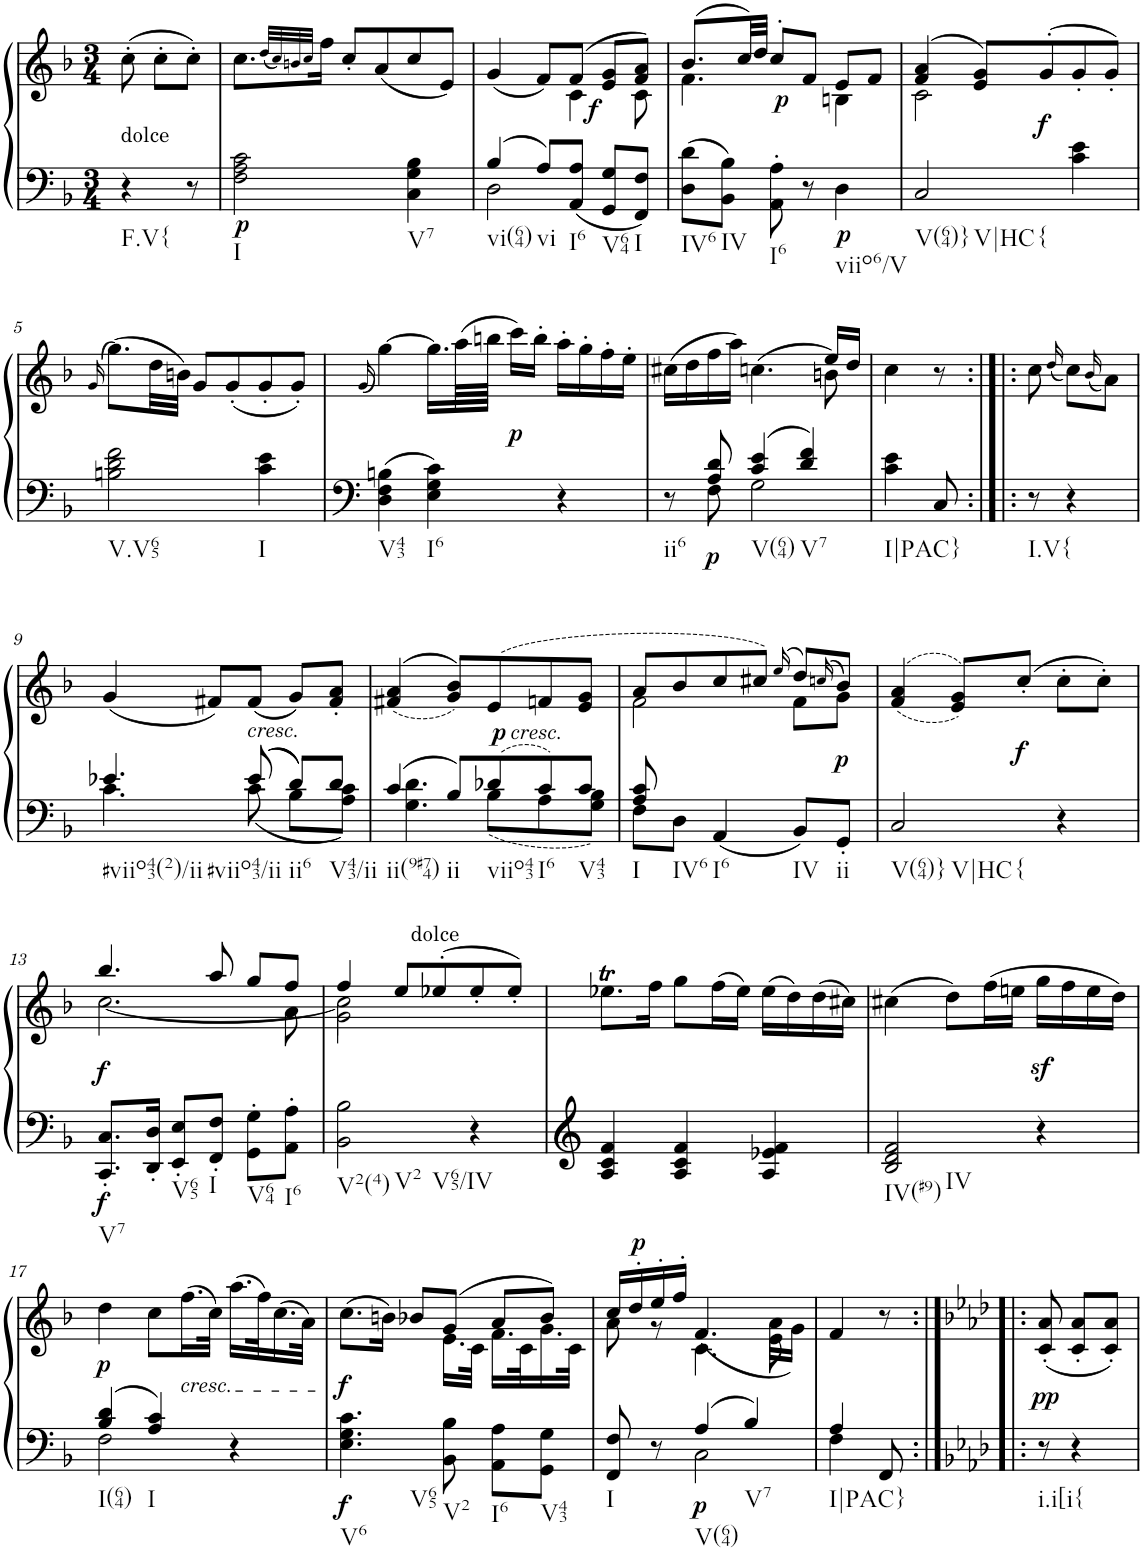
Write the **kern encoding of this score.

**kern	**kern	**dynam
*part1	*part1	*part1
*staff2	*staff1	*staff1/2
*I"Piano, Piano right	*	*
*I'Pno.	*	*
*clefF4	*clefG2	*
*k[b-]	*k[b-]	*
*M3/4	*M3/4	*
=	=	=
!LO:TX:a:t=dolce	!	!
!LO:TX:b:t=F.V{	!	!
4r	(8cc'\	.
.	8cc'\L	.
8r	8cc'\J)	.
=1	=1	=1
!LO:TX:b:t=I	!	!
!	!	!LO:DY:b=2
2F\ 2A\ 2c\	8.cc\L	p
.	(32qdd/LLL	.
.	32qcc/)	.
.	32qbn/	.
.	32qcc/JJJ	.
.	16ff\Jk	.
.	8cc'/L	.
.	(8a/	.
!LO:TX:b:t=V7	!	!
4C\ 4G\ 4B-\	8cc/	.
.	8e/J)	.
=2	=2	=2
*^	*^	*
!LO:TX:b:t=vi(64)	!	!	!	!
4B-/	2D\	(4g/	4.ryy	.
!LO:TX:b:t=vi	!	!	!	!
8A/L	.	8f/L)	.	.
!LO:TX:b:t=I6	!	!	!	!
8AA/ 8A/J	.	(8f/J	4c\	.
!LO:TX:b:t=V64	!	!	!	!
!	!	!	!	!LO:DY:b
8GG/ 8G/L	4ryy	8e/ 8g/L	.	f
!LO:TX:b:t=I	!	!	!	!
8FF/ 8F/J	.	8f/ 8a/J)	8c\	.
*v	*v	*	*	*
=3	=3	=3	=3
!LO:TX:b:t=IV6	!	!	!
8D\ 8d\L	(8.b-/L	4.f\	.
!LO:TX:b:t=IV	!	!	!
8BB-\ 8B-\J	.	.	.
.	32cc/LL)	.	.
.	32dd/JJJ	.	.
!LO:TX:b:t=I6	!	!	!
!	!	!	!LO:DY:b
8AA\' 8A\'	8cc'/L	.	p
8r	8f/J	8ryy	.
!LO:TX:b:t=viio6/V	!	!	!
!	!	!	!LO:DY:b=2
4D\	8e/L	4Bn\	p
.	8f/J	.	.
=4	=4	=4	=4
!LO:TX:b:t=V(64)}	!	!	!
!LO:TX:b:t=V|HC	!	!	!
!LO:TX:b:t={	!	!	!
2C/	(4f/ 4a/	2c\	.
.	8e/ 8g/L)	.	.
!	!	!	!LO:DY:b
.	(8g'/	.	f
4c\ 4e\	8g'/	4ryy	.
.	8g'/J)	.	.
*	*v	*v	*
!!LO:LB:g=z
=5	=5	=5
.	(>16qg/	.
!LO:TX:b:t=V.V65	!	!
2Bn\ 2d\ 2f\	(8.gg\L)	.
.	32dd\LL	.
.	32bn\JJJ)	.
.	8g/L	.
.	(8g'/	.
!LO:TX:b:t=I	!	!
4c\ 4e\	8g'/	.
.	8g'/J)	.
=6	=6	=6
.	(16qg/	.
!LO:TX:b:t=V43	!	!
4D\ 4F\ 4Bn\	[4gg\)	.
!LO:TX:b:t=I6	!	!
4E\ 4G\ 4c\	16.gg\LL]	.
.	(64aa\LL	.
.	64bbn\JJJJ	.
!	!	!LO:DY:b
.	16ccc\LL)	p
.	16bb'\JJ	.
4r	16aa'\LL	.
.	16gg'\	.
.	16ff'\	.
.	16ee'\JJ	.
=7	=7	=7
*^	*^	*
!LO:TX:b:t=ii6	!	!	!	!
8r	8ryy	(16cc#X\LL	8ryy	.
.	.	16dd\	.	.
*	*	*v	*v	*
!	!	!	!LO:DY:b=2
8A/ 8d/	8F\	16ff\	p
.	.	16aa\JJ)	.
!LO:TX:b:t=V(64)	!	!	!
4c/ 4e/	2G\	(4.ccn\	.
!LO:TX:b:t=V7	!	!	!
4d/ 4f/	.	.	.
*	*	*^	*
.	.	16ee/LL)	8bn\	.
.	.	16dd/JJ	.	.
*v	*v	*	*	*
*	*v	*v	*
=8	=8	=8
!LO:TX:b:t=I|PAC}	!	!
4c\ 4e\	4cc\	.
8C/	8r	.
=8X1:|!|:	=8X1:|!|:	=8X1:|!|:
!LO:TX:b:t=I.V{	!	!
8r	8cc\	.
.	(16qdd/	.
4r	8cc\L)	.
.	(16qb-/	.
.	8a\J)	.
!!LO:LB:g=z
=9	=9	=9
*^	*	*
!LO:TX:b:t=#viio43(2)/ii	!	!	!
!LO:TX:b:t=#viio43/ii	!	!	!
4.e-X/	4.c\	(4g/	.
.	.	8f#X/L)	.
!	!	!LO:TX:b:i:t=cresc.	!
8e-/	8c\	(8f#/J	.
!LO:TX:b:t=ii6	!	!	!
8d/L	8B-\L	8g/L)	.
!LO:TX:b:t=V43/ii	!	!	!
8d/J	8A\ 8c\J	8f#/' 8a/'J	.
=10	=10	=10	=10
!LO:TX:b:t=ii(9#74)	!	!	!
4c/	4.G\ 4.d\	((>4f#X/ 4a/	.
!LO:TX:b:t=ii	!	!	!
8B-/L	.	8g/ 8b-/L))	.
!	!	!LO:TX:b:i:t=cresc.	!
!LO:TX:b:t=viio43	!	!	!
!	!	!	!LO:DY:b
8d-X/	8B-\L	(>8e/	p
!LO:TX:b:t=I6	!	!	!
8c/	8A\	8fn/	.
!LO:TX:b:t=V43	!	!	!
8c/J	8G\ 8B-\J	8e/ 8g/J	.
=11	=11	=11	=11
*	*	*^	*
!LO:TX:b:t=I	!	!	!	!
8A/ 8c/	8F\L	8a/L	2f\	.
!LO:TX:b:t=IV6	!	!	!	!
8ryy	8D\J	8b-/	.	.
!LO:TX:b:t=I6	!	!	!	!
4AA/	2ryy	8cc/	.	.
.	.	8cc#X/J)	.	.
.	.	(16qee/	.	.
!LO:TX:b:t=IV	!	!	!	!
8BB-/L	.	8dd/L)	8f\L	.
.	.	(16qccn/	.	.
!LO:TX:b:t=ii	!	!	!	!
!	!	!	!	!LO:DY:b
8GG'</J	.	8b-/J)	8g\J	p
*v	*v	*	*	*
=12	=12	=12	=12
!LO:TX:b:t=V(64)}	!	!	!
!LO:TX:b:t=V|HC	!	!	!
!LO:TX:b:t={	!	!	!
*	*v	*v	*
2C/	(>(4f/ 4a/	.
.	8e/ 8g/L))	.
!	!	!LO:DY:b
.	(8cc'/J	f
4r	8cc'\L	.
.	8cc'\J)	.
!!LO:LB:g=z
=13	=13	=13
*	*^	*
*	*	*^	*
!LO:TX:b:t=V7	!	!	!	!
!	!	!	!	!LO:DY:b=2
!	!	!	!	!LO:DY:n=1:b
8.CC/' 8.C/'L	4.bb-/	[2.cc\	8ryy	f f
*	*	*v	*v	*
16DD/' 16D/'Jk	.	.	.
!LO:TX:b:t=V65	!	!	!
8EE/' 8E/'L	.	.	.
!LO:TX:b:t=I	!	!	!
8FF/' 8F/'J	8aa/	.	.
!LO:TX:b:t=V64	!	!	!
8GG\' 8G\'L	8gg/L	.	.
*	*	*^	*
!LO:TX:b:t=I6	!	!	!	!
8AA\' 8A\'J	8ff/J	.	8a\	.
=14	=14	=14	=14	=14
!LO:TX:b:t=V2(4)	!	!	!	!
!LO:TX:b:t=V2	!	!	!	!
!LO:TX:b:t=V65/IV	!	!	!	!
2BB-\ 2B-\	4ff/	2cc\]	2g\	.
.	8ee/L	.	.	.
!	!LO:TX:a:t=dolce	!	!	!
.	(8ee-X'/	.	.	.
4r	8ee-'/	4ryy	4ryy	.
.	8ee-'/J)	.	.	.
*	*v	*v	*v	*
=15	=15	=15
4A/ 4c/ 4f/	8.ee-XT\L	.
.	16ff\Jk	.
4A/ 4c/ 4f/	8gg\L	.
.	(16ff\L	.
.	16ee-\JJ)	.
4A/ 4e-X/ 4f/	(16ee-\LL	.
.	16dd\)	.
.	(16dd\	.
.	16cc#X\JJ)	.
=16	=16	=16
!LO:TX:b:t=IV(#9)	!	!
!LO:TX:b:t=IV	!	!
2B-/ 2d/ 2f/	(4cc#X\	.
.	8dd\L)	.
.	(16ff\L	.
.	16een\JJ	.
4r	16ggz<\LL	.
.	16ff\	.
.	16ee\	.
.	16dd\JJ)	.
!!LO:LB:g=z
=17	=17	=17
*^	*	*
!LO:TX:b:t=I(64)	!	!	!
!	!	!	!LO:DY:b
4B-/ 4d/	2F\	4dd\	p
!LO:TX:b:t=I	!	!	!
4A/ 4c/	.	8cc\L	.
!	!	!LO:TX:b:i:t=cresc.	!
.	.	(16.ff\L	.
.	.	32cc\JJk)	.
4r	4ryy	(16.aa\LL	.
.	.	32ff\K)	.
.	.	(16.cc\	.
.	.	32a\JJk)	.
*v	*v	*	*
=18	=18	=18
*	*^	*
!LO:TX:b:t=V6	!	!	!
!LO:TX:b:t=V65	!	!	!
!	!	!	!LO:DY:b=2
!	!	!	!LO:DY:n=1:b
4.E\ 4.G\ 4.c\	(8.cc\L	4.ryy	f f
.	16bn\Jk)	.	.
.	8b-X/L	.	.
!LO:TX:b:t=V2	!	!	!
8BB-\ 8B-\	(8g/J	16.e\LL	.
.	.	32c\JJk	.
!LO:TX:b:t=I6	!	!	!
8AA\ 8A\L	8a/L	16.f\LL	.
.	.	32c\K	.
!LO:TX:b:t=V43	!	!	!
8GG\ 8G\J	8b-/J)	16.g\	.
.	.	32c\JJk	.
=19	=19	=19	=19
*^	*	*	*
!LO:TX:b:t=I	!	!	!	!
8FF/ 8F/	4ryy	16cc/LL	8a\	.
!	!	!	!	!LO:DY:a
.	.	16dd'/	.	p
8r	.	16ee'/	8r	.
.	.	16ff'/JJ	.	.
!LO:TX:b:t=V(64)	!	!	!	!
!	!	!	!	!LO:DY:b=2
4A/	2C\	(4.f/	4.c\	p
!LO:TX:b:t=V7	!	!	!	!
4B-/	.	.	.	.
.	.	8e\	16a\LL	.
.	.	.	16g\JJ)	.
=20	=20	=20	=20	=20
!LO:TX:b:t=I|PAC}	!	!	!	!
*	*	*v	*v	*
4A/	4F\	4f/	.
8FF/	8ryy	8r	.
*v	*v	*	*
=20X2:|!|:	=20X2:|!|:	=20X2:|!|:
*k[b-e-a-d-]	*k[b-e-a-d-]	*
*^	*	*
!LO:TX:b:t=i.i[i{	!	!	!
!	!	!	!LO:DY:b
*v	*v	*	*
8r	(8c/' 8a-/'	pp
4r	8c/' 8a-/'L	.
.	8c/' 8a-/'J)	.
=	=	=
*-	*-	*-
